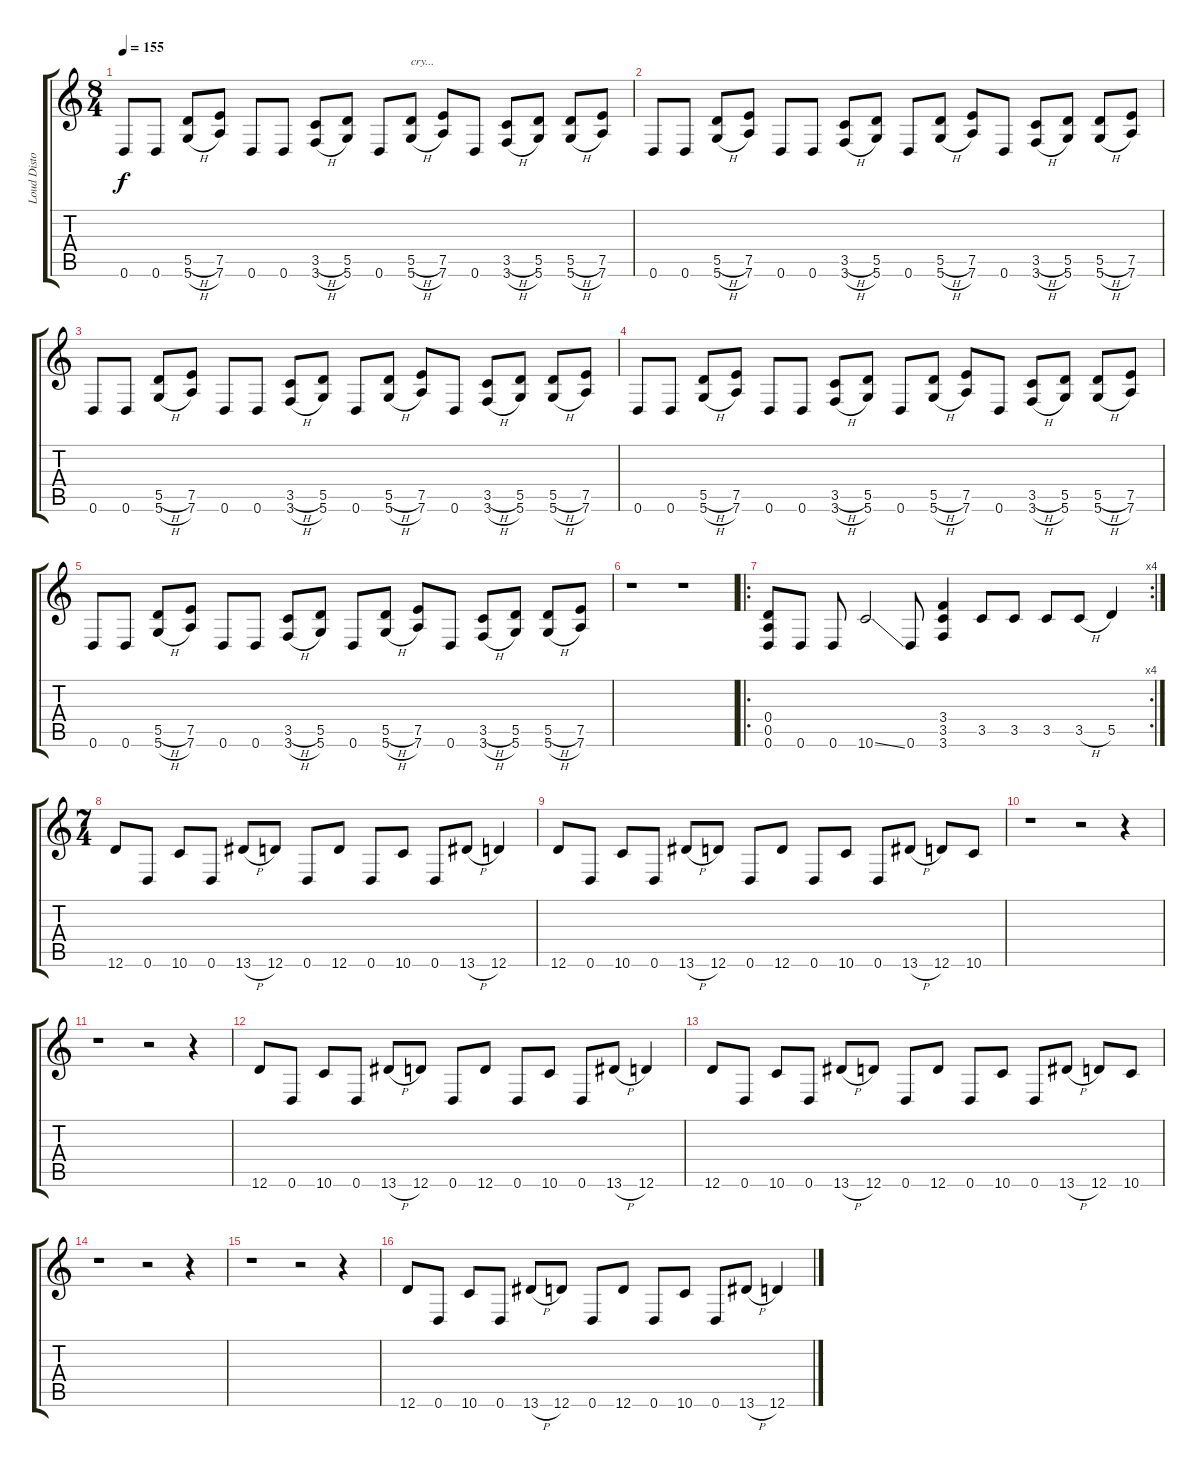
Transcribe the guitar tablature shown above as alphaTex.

\track ("Loud Distorsion" "Loud Disto") {instrument distortionguitar}
\staff {score tabs}
\tuning (E4 B3 G3 D3 A2 D2) {hide}
\ts (8 4)
\tempo 155
\clef g2
\ks c
0.6.8{dy f} 0.6.8 (5.5{h} 5.6{h}).8 (7.5 7.6).8 0.6.8 0.6.8 (3.5{h} 3.6{h}).8 (5.5 5.6).8 0.6.8 (5.5{h} 5.6{h}).8{txt "cry..."} (7.5 7.6).8 0.6.8 (3.5{h} 3.6{h}).8 (5.5 5.6).8 (5.5{h} 5.6{h}).8 (7.5 7.6).8 |
0.6.8 0.6.8 (5.5{h} 5.6{h}).8 (7.5 7.6).8 0.6.8 0.6.8 (3.5{h} 3.6{h}).8 (5.5 5.6).8 0.6.8 (5.5{h} 5.6{h}).8 (7.5 7.6).8 0.6.8 (3.5{h} 3.6{h}).8 (5.5 5.6).8 (5.5{h} 5.6{h}).8 (7.5 7.6).8 |
0.6.8 0.6.8 (5.5{h} 5.6{h}).8 (7.5 7.6).8 0.6.8 0.6.8 (3.5{h} 3.6{h}).8 (5.5 5.6).8 0.6.8 (5.5{h} 5.6{h}).8 (7.5 7.6).8 0.6.8 (3.5{h} 3.6{h}).8 (5.5 5.6).8 (5.5{h} 5.6{h}).8 (7.5 7.6).8 |
0.6.8 0.6.8 (5.5{h} 5.6{h}).8 (7.5 7.6).8 0.6.8 0.6.8 (3.5{h} 3.6{h}).8 (5.5 5.6).8 0.6.8 (5.5{h} 5.6{h}).8 (7.5 7.6).8 0.6.8 (3.5{h} 3.6{h}).8 (5.5 5.6).8 (5.5{h} 5.6{h}).8 (7.5 7.6).8 |
0.6.8 0.6.8 (5.5{h} 5.6{h}).8 (7.5 7.6).8 0.6.8 0.6.8 (3.5{h} 3.6{h}).8 (5.5 5.6).8 0.6.8 (5.5{h} 5.6{h}).8 (7.5 7.6).8 0.6.8 (3.5{h} 3.6{h}).8 (5.5 5.6).8 (5.5{h} 5.6{h}).8 (7.5 7.6).8 |
r.1 r.1 |
\ro
\rc 4
(0.4 0.5 0.6).8 0.6.8 0.6.8 10.6{ss}.2 0.6.8 (3.4 3.5 3.6).4 3.5.8 3.5.8 3.5.8 3.5{h}.8 5.5.4 |
\ts (7 4)
12.6.8 0.6.8 10.6.8 0.6.8 13.6{h}.8 12.6.8 0.6.8 12.6.8 0.6.8 10.6.8 0.6.8 13.6{h}.8 12.6.4 |
12.6.8 0.6.8 10.6.8 0.6.8 13.6{h}.8 12.6.8 0.6.8 12.6.8 0.6.8 10.6.8 0.6.8 13.6{h}.8 12.6.8 10.6.8 |
r.1 r.2 r.4 |
r.1 r.2 r.4 |
12.6.8 0.6.8 10.6.8 0.6.8 13.6{h}.8 12.6.8 0.6.8 12.6.8 0.6.8 10.6.8 0.6.8 13.6{h}.8 12.6.4 |
12.6.8 0.6.8 10.6.8 0.6.8 13.6{h}.8 12.6.8 0.6.8 12.6.8 0.6.8 10.6.8 0.6.8 13.6{h}.8 12.6.8 10.6.8 |
r.1 r.2 r.4 |
r.1 r.2 r.4 |
12.6.8 0.6.8 10.6.8 0.6.8 13.6{h}.8 12.6.8 0.6.8 12.6.8 0.6.8 10.6.8 0.6.8 13.6{h}.8 12.6.4
